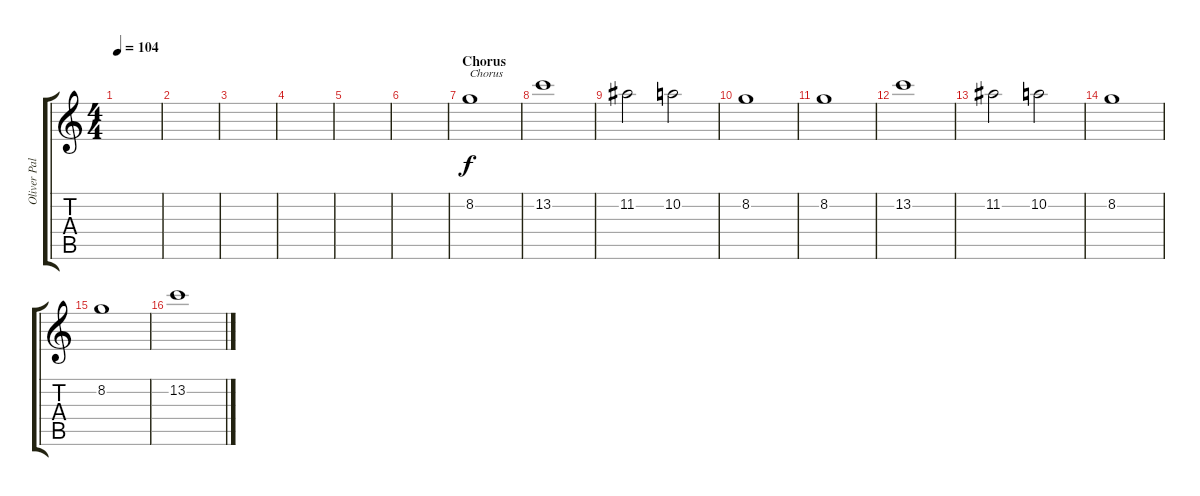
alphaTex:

\track ("Oliver Palotai" "Oliver Pal") {instrument overdrivenguitar}
\staff {score tabs}
\tuning (E4 B3 G3 D3 A2 E2) {hide}
\ts (4 4)
\tempo 104
\clef g2
\ks c
|
|
|
|
|
|
\section ("" "Chorus")
8.2.1{txt "Chorus"} |
13.2.1 |
11.2.2 10.2.2 |
8.2.1 |
8.2.1 |
13.2.1 |
11.2.2 10.2.2 |
8.2.1 |
8.2.1 |
13.2.1
